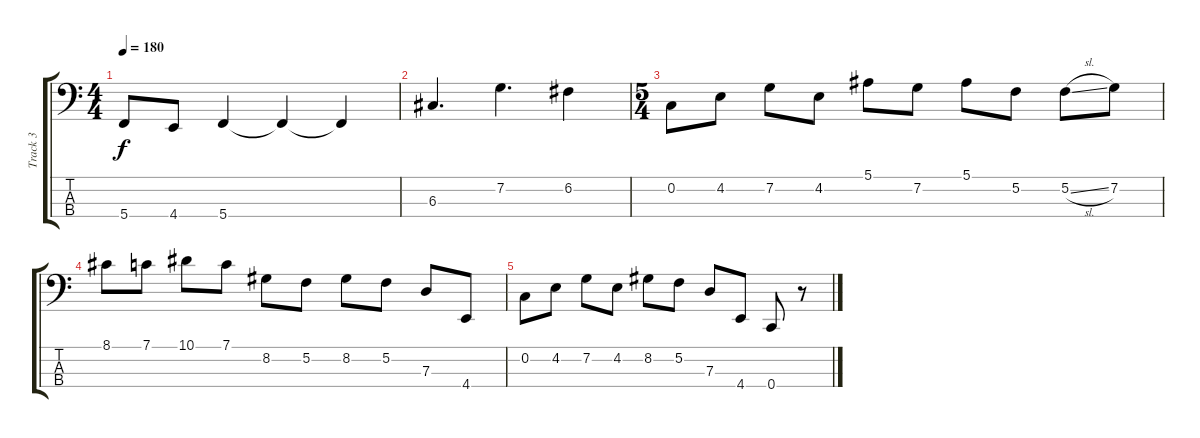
\track ("Track 3" "Track 3") {instrument slapbass1}
\staff {score tabs}
\tuning (F2 C2 G1 C1) {hide}
\ts (4 4)
\tempo 180
\clef f4
\ks c
5.4.8{dy f} 4.4.8 5.4.4 5.4{t}.4 5.4{t}.4 |
6.3.4{d} 7.2.4{d} 6.2.4 |
\ts (5 4)
0.2.8 4.2.8 7.2.8 4.2.8 5.1.8 7.2.8 5.1.8 5.2.8 5.2{sl}.8 7.2.8 |
8.1.8 7.1.8 10.1.8 7.1.8 8.2.8 5.2.8 8.2.8 5.2.8 7.3.8 4.4.8 |
0.2.8 4.2.8 7.2.8 4.2.8 8.2.8 5.2.8 7.3.8 4.4.8 0.4.8 r.8
